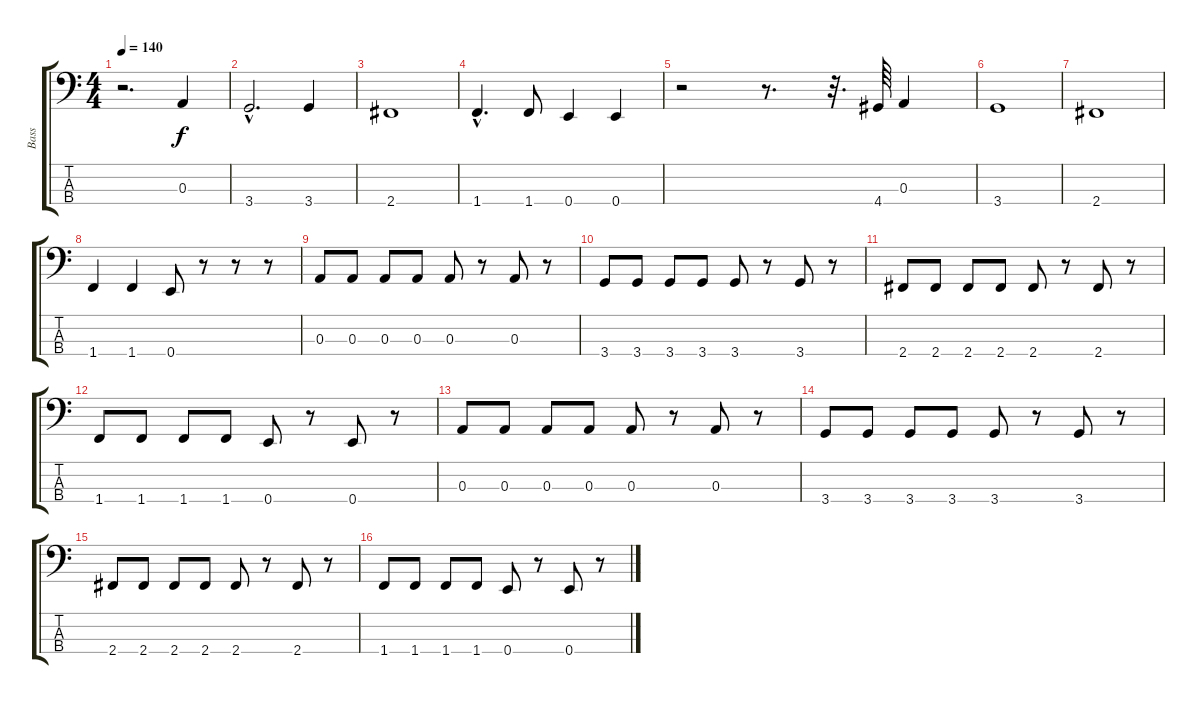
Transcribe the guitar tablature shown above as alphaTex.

\track ("Bass                " "Bass      ") {instrument electricbassfinger}
\staff {score tabs}
\tuning (G2 D2 A1 E1) {hide}
\ts (4 4)
\tempo 140
\clef f4
\ks c
r.2{d dy f} 0.3.4 |
3.4{hac}.2{d} 3.4.4 |
2.4.1 |
1.4{hac}.4{d} 1.4.8 0.4.4 0.4.4 |
r.2 r.8{d} r.32{d} 4.4.64 0.3.4 |
3.4.1 |
2.4.1 |
1.4.4 1.4.4 0.4.8 r.8 r.8 r.8 |
0.3.8 0.3.8 0.3.8 0.3.8 0.3.8 r.8 0.3.8 r.8 |
3.4.8 3.4.8 3.4.8 3.4.8 3.4.8 r.8 3.4.8 r.8 |
2.4.8 2.4.8 2.4.8 2.4.8 2.4.8 r.8 2.4.8 r.8 |
1.4.8 1.4.8 1.4.8 1.4.8 0.4.8 r.8 0.4.8 r.8 |
0.3.8 0.3.8 0.3.8 0.3.8 0.3.8 r.8 0.3.8 r.8 |
3.4.8 3.4.8 3.4.8 3.4.8 3.4.8 r.8 3.4.8 r.8 |
2.4.8 2.4.8 2.4.8 2.4.8 2.4.8 r.8 2.4.8 r.8 |
1.4.8 1.4.8 1.4.8 1.4.8 0.4.8 r.8 0.4.8 r.8
